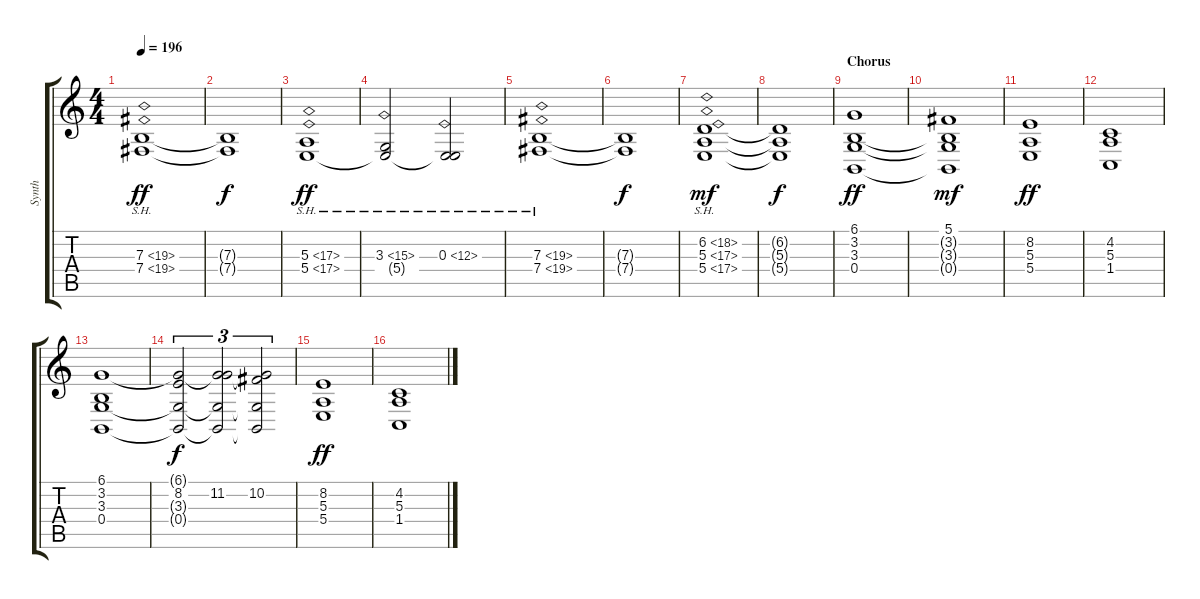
\track ("Synth" "Synth") {instrument synthstrings2}
\staff {score tabs}
\tuning (Db4 Ab3 E3 B2 Gb2 B1) {hide}
\ts (4 4)
\tempo 196
\clef g2
\ks c
(7.3{sh 12} 7.4{sh 12}).1{dy ff} |
(7.3{t} 7.4{t}).1{dy f} |
(5.3{sh 12} 5.4{sh 12}).1{dy ff} |
(3.3{sh 12} 5.4{t}).2 (0.3{sh 12} 5.4{t}).2 |
(7.3{sh 12} 7.4{sh 12}).1 |
(7.3{t} 7.4{t}).1{dy f} |
(6.2{sh 12} 5.3{sh 12} 5.4{sh 12}).1{dy mf} |
(6.2{t} 5.3{t} 5.4{t}).1{dy f} |
\section ("" "Chorus")
(6.1 3.2 3.3 0.4).1{dy ff} |
(5.1 3.2{t} 3.3{t} 0.4{t}).1{dy mf} |
(8.2 5.3 5.4).1{dy ff} |
(4.2 5.3 1.4).1 |
(6.1 3.2 3.3 0.4).1 |
(6.1{t} 8.2 3.3{t} 0.4{t}).2{tu (3 2) dy f} (6.1{t} 11.2 3.3{t} 0.4{t}).2{tu (3 2)} (6.1{t} 10.2 3.3{t} 0.4{t}).2{tu (3 2)} |
(8.2 5.3 5.4).1{dy ff} |
(4.2 5.3 1.4).1
